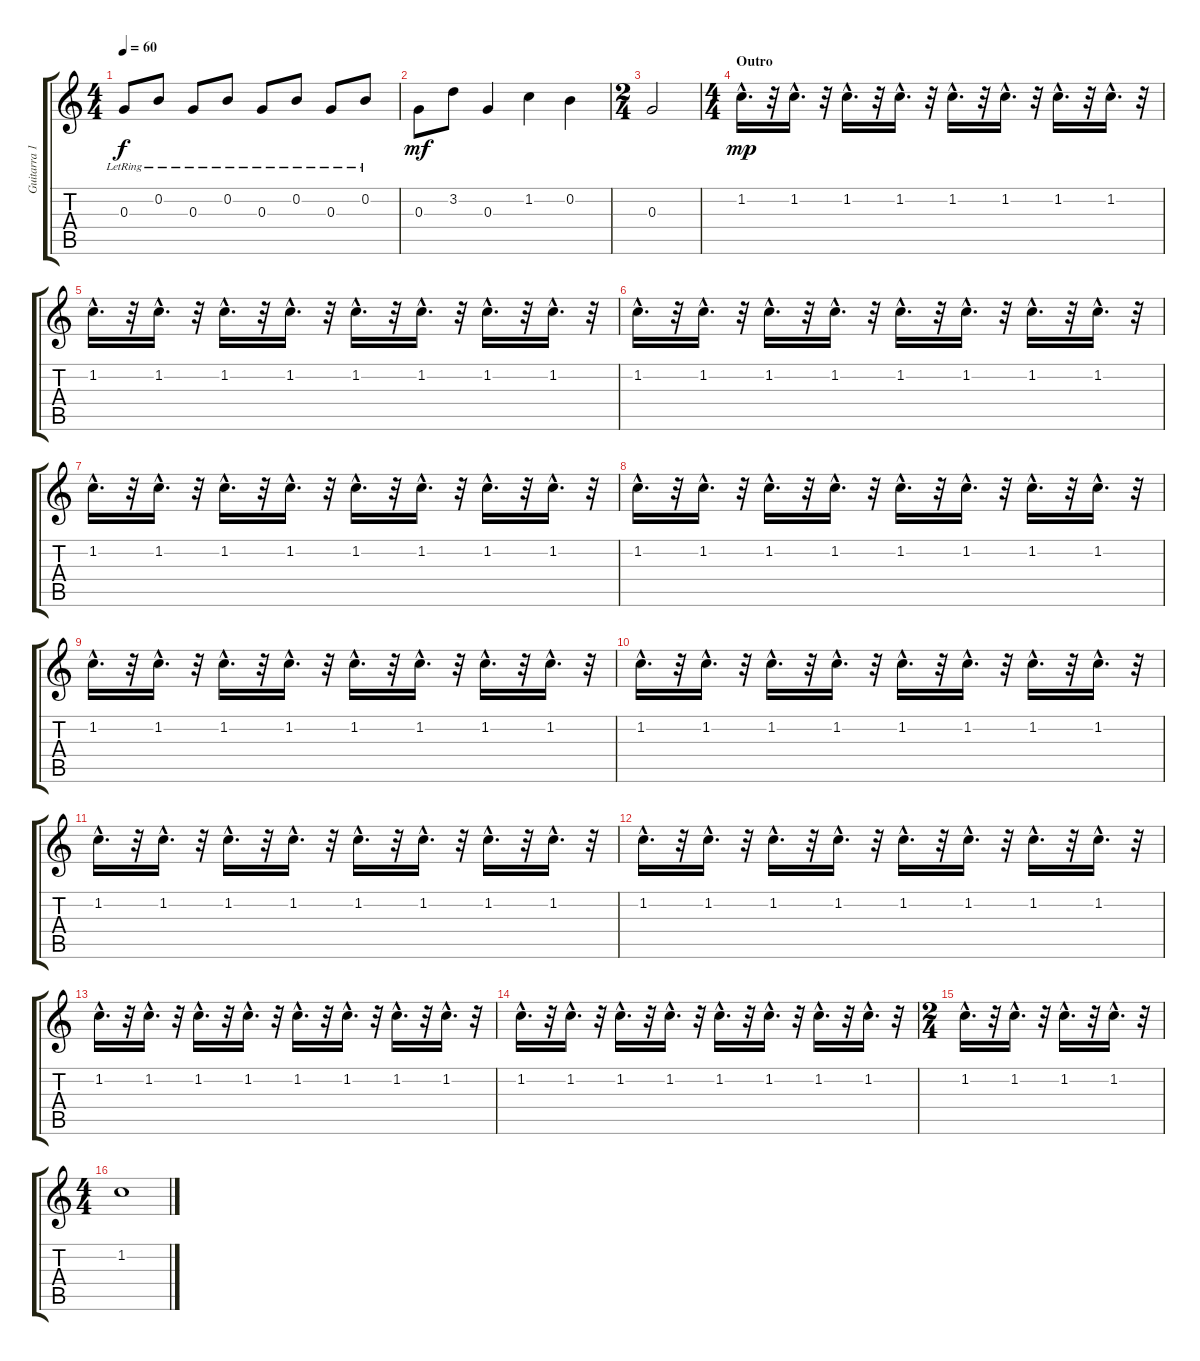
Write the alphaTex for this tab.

\track ("Guitarra 1" "Guitarra 1") {instrument acousticguitarsteel}
\staff {score tabs}
\tuning (E4 B3 G3 D3 A2 E2) {hide}
\ts (4 4)
\tempo 60
\clef g2
\ks c
0.3{lr}.8{dy f} 0.2{lr}.8 0.3{lr}.8 0.2{lr}.8 0.3{lr}.8 0.2{lr}.8 0.3{lr}.8 0.2{lr}.8 |
0.3.8{dy mf} 3.2.8 0.3.4 1.2.4 0.2.4 |
\ts (2 4)
0.3.2 |
\ts (4 4)
\section ("" "Outro")
1.2{hac}.16{d dy mp} r.32 1.2{hac}.16{d} r.32 1.2{hac}.16{d} r.32 1.2{hac}.16{d} r.32 1.2{hac}.16{d} r.32 1.2{hac}.16{d} r.32 1.2{hac}.16{d} r.32 1.2{hac}.16{d} r.32 |
1.2{hac}.16{d} r.32 1.2{hac}.16{d} r.32 1.2{hac}.16{d} r.32 1.2{hac}.16{d} r.32 1.2{hac}.16{d} r.32 1.2{hac}.16{d} r.32 1.2{hac}.16{d} r.32 1.2{hac}.16{d} r.32 |
1.2{hac}.16{d} r.32 1.2{hac}.16{d} r.32 1.2{hac}.16{d} r.32 1.2{hac}.16{d} r.32 1.2{hac}.16{d} r.32 1.2{hac}.16{d} r.32 1.2{hac}.16{d} r.32 1.2{hac}.16{d} r.32 |
1.2{hac}.16{d} r.32 1.2{hac}.16{d} r.32 1.2{hac}.16{d} r.32 1.2{hac}.16{d} r.32 1.2{hac}.16{d} r.32 1.2{hac}.16{d} r.32 1.2{hac}.16{d} r.32 1.2{hac}.16{d} r.32 |
1.2{hac}.16{d} r.32 1.2{hac}.16{d} r.32 1.2{hac}.16{d} r.32 1.2{hac}.16{d} r.32 1.2{hac}.16{d} r.32 1.2{hac}.16{d} r.32 1.2{hac}.16{d} r.32 1.2{hac}.16{d} r.32 |
1.2{hac}.16{d} r.32 1.2{hac}.16{d} r.32 1.2{hac}.16{d} r.32 1.2{hac}.16{d} r.32 1.2{hac}.16{d} r.32 1.2{hac}.16{d} r.32 1.2{hac}.16{d} r.32 1.2{hac}.16{d} r.32 |
1.2{hac}.16{d} r.32 1.2{hac}.16{d} r.32 1.2{hac}.16{d} r.32 1.2{hac}.16{d} r.32 1.2{hac}.16{d} r.32 1.2{hac}.16{d} r.32 1.2{hac}.16{d} r.32 1.2{hac}.16{d} r.32 |
1.2{hac}.16{d} r.32 1.2{hac}.16{d} r.32 1.2{hac}.16{d} r.32 1.2{hac}.16{d} r.32 1.2{hac}.16{d} r.32 1.2{hac}.16{d} r.32 1.2{hac}.16{d} r.32 1.2{hac}.16{d} r.32 |
1.2{hac}.16{d} r.32 1.2{hac}.16{d} r.32 1.2{hac}.16{d} r.32 1.2{hac}.16{d} r.32 1.2{hac}.16{d} r.32 1.2{hac}.16{d} r.32 1.2{hac}.16{d} r.32 1.2{hac}.16{d} r.32 |
1.2{hac}.16{d} r.32 1.2{hac}.16{d} r.32 1.2{hac}.16{d} r.32 1.2{hac}.16{d} r.32 1.2{hac}.16{d} r.32 1.2{hac}.16{d} r.32 1.2{hac}.16{d} r.32 1.2{hac}.16{d} r.32 |
1.2{hac}.16{d} r.32 1.2{hac}.16{d} r.32 1.2{hac}.16{d} r.32 1.2{hac}.16{d} r.32 1.2{hac}.16{d} r.32 1.2{hac}.16{d} r.32 1.2{hac}.16{d} r.32 1.2{hac}.16{d} r.32 |
\ts (2 4)
1.2{hac}.16{d} r.32 1.2{hac}.16{d} r.32 1.2{hac}.16{d} r.32 1.2{hac}.16{d} r.32 |
\ts (4 4)
1.2.1
